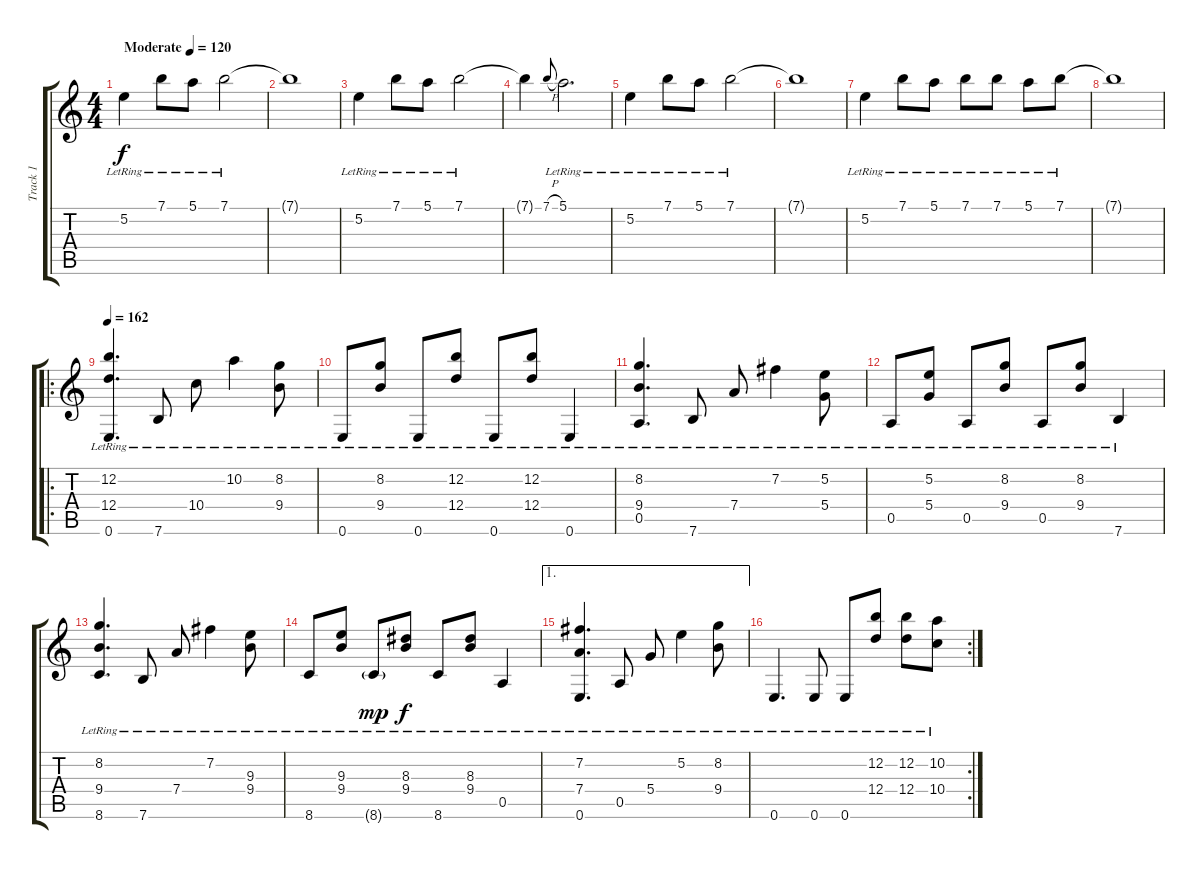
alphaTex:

\track ("Track 1" "Track 1") {instrument acousticguitarnylon}
\staff {score tabs}
\tuning (E4 B3 G3 D3 A2 E2) {hide}
\ts (4 4)
\tempo (120 "Moderate")
\clef g2
\ks c
5.2{lr}.4{dy f instrument acousticguitarnylon} 7.1{lr}.8 5.1{lr}.8 7.1{lr}.2 |
7.1{t}.1 |
5.2{lr}.4 7.1{lr}.8 5.1{lr}.8 7.1{lr}.2 |
7.1{t}.4 7.1{h}.8{gr onbeat} 5.1{lr}.2{d} |
5.2{lr}.4 7.1{lr}.8 5.1{lr}.8 7.1{lr}.2 |
7.1{t}.1 |
5.2{lr}.4 7.1{lr}.8 5.1{lr}.8 7.1{lr}.8 7.1{lr}.8 5.1{lr}.8 7.1{lr}.8 |
7.1{t}.1 |
\ro
\tempo 162
(12.2{lr} 12.4{lr} 0.6{lr}).4{d} 7.6{lr}.8 10.4{lr}.8 10.2{lr}.4 (8.2{lr} 9.4{lr}).8 |
0.6{lr}.8 (8.2{lr} 9.4{lr}).8 0.6{lr}.8 (12.2{lr} 12.4{lr}).8 0.6{lr}.8 (12.2{lr} 12.4{lr}).8 0.6{lr}.4 |
(8.2{lr} 9.4{lr} 0.5{lr}).4{d} 7.6{lr}.8 7.4{lr}.8 7.2{lr}.4 (5.2{lr} 5.4{lr}).8 |
0.5{lr}.8 (5.2{lr} 5.4{lr}).8 0.5{lr}.8 (8.2{lr} 9.4{lr}).8 0.5{lr}.8 (8.2{lr} 9.4{lr}).8 7.6{lr}.4 |
(8.2{lr} 9.4{lr} 8.6{lr}).4{d} 7.6{lr}.8 7.4{lr}.8 7.2{lr}.4 (9.3{lr} 9.4{lr}).8 |
8.6{lr}.8 (9.3{lr} 9.4{lr}).8 8.6{g lr}.8{dy mp} (8.3{lr} 9.4{lr}).8{dy f} 8.6{lr}.8 (8.3{lr} 9.4{lr}).8 0.5{lr}.4 |
\ae 1
(7.2{lr} 7.4{lr} 0.6{lr}).4{d} 0.5{lr}.8 5.4{lr}.8 5.2{lr}.4 (8.2{lr} 9.4{lr}).8 |
\rc 2
0.6{lr}.4{d} 0.6{lr}.8 0.6{lr}.8 (12.2{lr} 12.4{lr}).8 (12.2{lr} 12.4{lr}).8 (10.2{lr} 10.4{lr}).8
